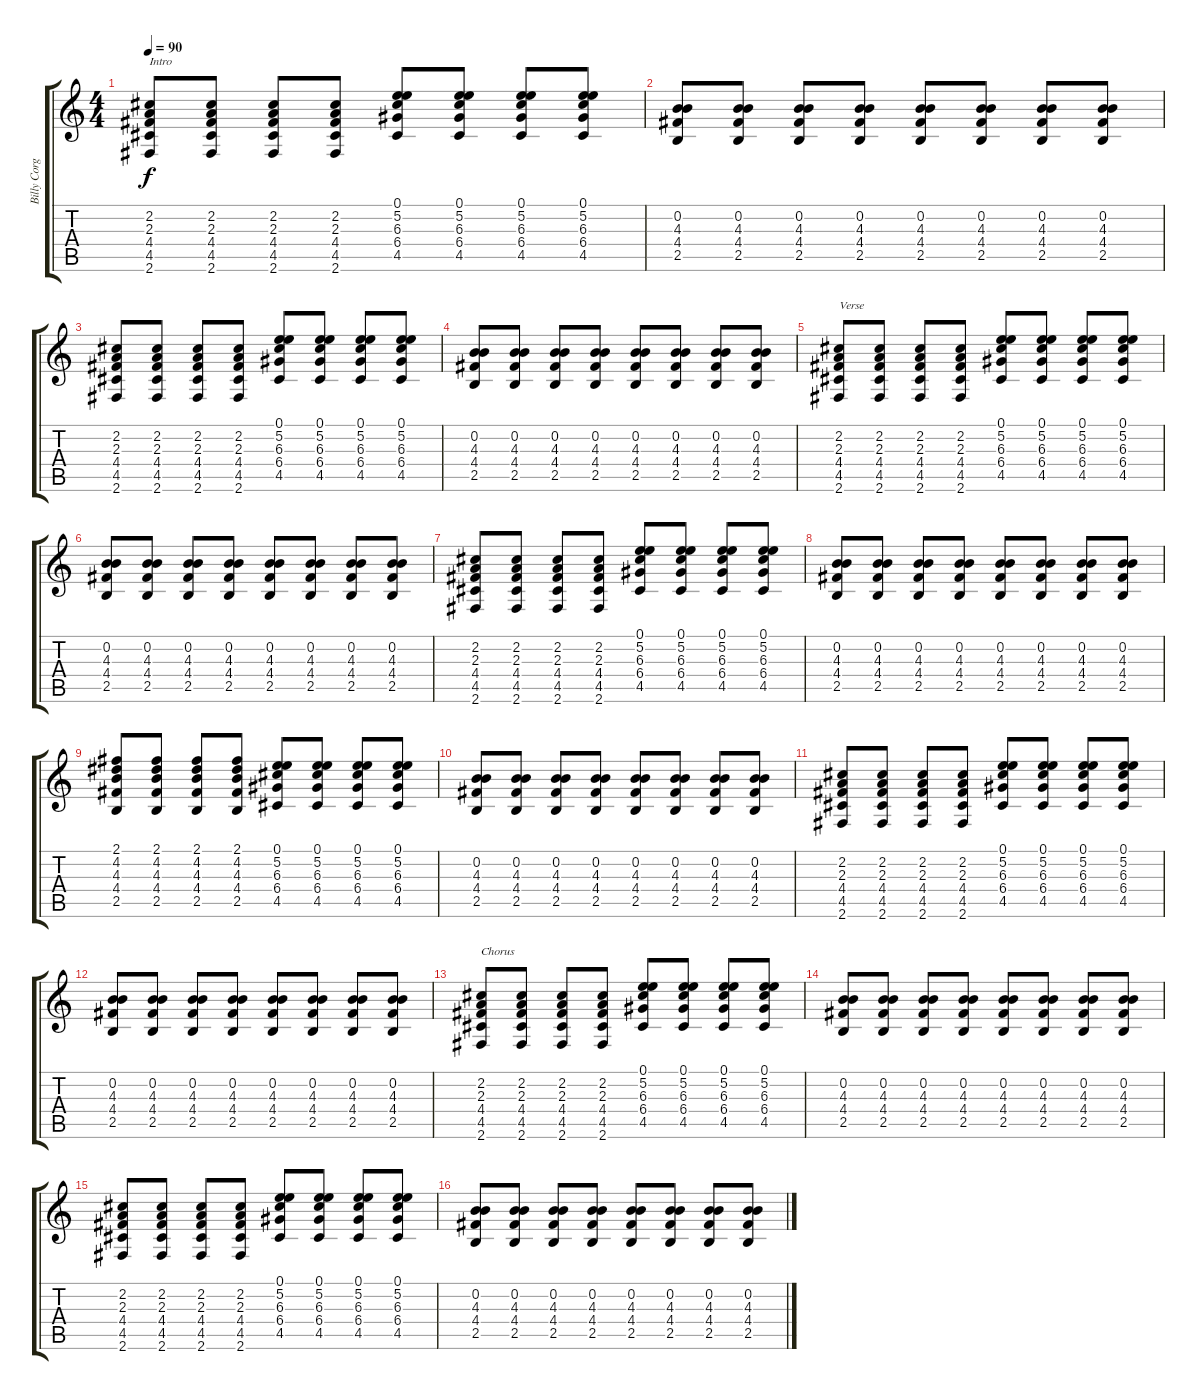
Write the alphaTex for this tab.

\track ("Billy Corgan" "Billy Corg") {instrument acousticguitarnylon}
\staff {score tabs}
\tuning (E4 B3 G3 D3 A2 E2) {hide}
\ts (4 4)
\tempo 90
\clef g2
\ks c
(2.2 2.3 4.4 4.5 2.6).8{txt "Intro" dy f instrument acousticguitarnylon} (2.2 2.3 4.4 4.5 2.6).8 (2.2 2.3 4.4 4.5 2.6).8 (2.2 2.3 4.4 4.5 2.6).8 (0.1 5.2 6.3 6.4 4.5).8 (0.1 5.2 6.3 6.4 4.5).8 (0.1 5.2 6.3 6.4 4.5).8 (0.1 5.2 6.3 6.4 4.5).8 |
(0.2 4.3 4.4 2.5).8 (0.2 4.3 4.4 2.5).8 (0.2 4.3 4.4 2.5).8 (0.2 4.3 4.4 2.5).8 (0.2 4.3 4.4 2.5).8 (0.2 4.3 4.4 2.5).8 (0.2 4.3 4.4 2.5).8 (0.2 4.3 4.4 2.5).8 |
(2.2 2.3 4.4 4.5 2.6).8 (2.2 2.3 4.4 4.5 2.6).8 (2.2 2.3 4.4 4.5 2.6).8 (2.2 2.3 4.4 4.5 2.6).8 (0.1 5.2 6.3 6.4 4.5).8 (0.1 5.2 6.3 6.4 4.5).8 (0.1 5.2 6.3 6.4 4.5).8 (0.1 5.2 6.3 6.4 4.5).8 |
(0.2 4.3 4.4 2.5).8 (0.2 4.3 4.4 2.5).8 (0.2 4.3 4.4 2.5).8 (0.2 4.3 4.4 2.5).8 (0.2 4.3 4.4 2.5).8 (0.2 4.3 4.4 2.5).8 (0.2 4.3 4.4 2.5).8 (0.2 4.3 4.4 2.5).8 |
(2.2 2.3 4.4 4.5 2.6).8{txt "Verse"} (2.2 2.3 4.4 4.5 2.6).8 (2.2 2.3 4.4 4.5 2.6).8 (2.2 2.3 4.4 4.5 2.6).8 (0.1 5.2 6.3 6.4 4.5).8 (0.1 5.2 6.3 6.4 4.5).8 (0.1 5.2 6.3 6.4 4.5).8 (0.1 5.2 6.3 6.4 4.5).8 |
(0.2 4.3 4.4 2.5).8 (0.2 4.3 4.4 2.5).8 (0.2 4.3 4.4 2.5).8 (0.2 4.3 4.4 2.5).8 (0.2 4.3 4.4 2.5).8 (0.2 4.3 4.4 2.5).8 (0.2 4.3 4.4 2.5).8 (0.2 4.3 4.4 2.5).8 |
(2.2 2.3 4.4 4.5 2.6).8 (2.2 2.3 4.4 4.5 2.6).8 (2.2 2.3 4.4 4.5 2.6).8 (2.2 2.3 4.4 4.5 2.6).8 (0.1 5.2 6.3 6.4 4.5).8 (0.1 5.2 6.3 6.4 4.5).8 (0.1 5.2 6.3 6.4 4.5).8 (0.1 5.2 6.3 6.4 4.5).8 |
(0.2 4.3 4.4 2.5).8 (0.2 4.3 4.4 2.5).8 (0.2 4.3 4.4 2.5).8 (0.2 4.3 4.4 2.5).8 (0.2 4.3 4.4 2.5).8 (0.2 4.3 4.4 2.5).8 (0.2 4.3 4.4 2.5).8 (0.2 4.3 4.4 2.5).8 |
(2.1 4.2 4.3 4.4 2.5).8 (2.1 4.2 4.3 4.4 2.5).8 (2.1 4.2 4.3 4.4 2.5).8 (2.1 4.2 4.3 4.4 2.5).8 (0.1 5.2 6.3 6.4 4.5).8 (0.1 5.2 6.3 6.4 4.5).8 (0.1 5.2 6.3 6.4 4.5).8 (0.1 5.2 6.3 6.4 4.5).8 |
(0.2 4.3 4.4 2.5).8 (0.2 4.3 4.4 2.5).8 (0.2 4.3 4.4 2.5).8 (0.2 4.3 4.4 2.5).8 (0.2 4.3 4.4 2.5).8 (0.2 4.3 4.4 2.5).8 (0.2 4.3 4.4 2.5).8 (0.2 4.3 4.4 2.5).8 |
(2.2 2.3 4.4 4.5 2.6).8 (2.2 2.3 4.4 4.5 2.6).8 (2.2 2.3 4.4 4.5 2.6).8 (2.2 2.3 4.4 4.5 2.6).8 (0.1 5.2 6.3 6.4 4.5).8 (0.1 5.2 6.3 6.4 4.5).8 (0.1 5.2 6.3 6.4 4.5).8 (0.1 5.2 6.3 6.4 4.5).8 |
(0.2 4.3 4.4 2.5).8 (0.2 4.3 4.4 2.5).8 (0.2 4.3 4.4 2.5).8 (0.2 4.3 4.4 2.5).8 (0.2 4.3 4.4 2.5).8 (0.2 4.3 4.4 2.5).8 (0.2 4.3 4.4 2.5).8 (0.2 4.3 4.4 2.5).8 |
(2.2 2.3 4.4 4.5 2.6).8{txt "Chorus"} (2.2 2.3 4.4 4.5 2.6).8 (2.2 2.3 4.4 4.5 2.6).8 (2.2 2.3 4.4 4.5 2.6).8 (0.1 5.2 6.3 6.4 4.5).8 (0.1 5.2 6.3 6.4 4.5).8 (0.1 5.2 6.3 6.4 4.5).8 (0.1 5.2 6.3 6.4 4.5).8 |
(0.2 4.3 4.4 2.5).8 (0.2 4.3 4.4 2.5).8 (0.2 4.3 4.4 2.5).8 (0.2 4.3 4.4 2.5).8 (0.2 4.3 4.4 2.5).8 (0.2 4.3 4.4 2.5).8 (0.2 4.3 4.4 2.5).8 (0.2 4.3 4.4 2.5).8 |
(2.2 2.3 4.4 4.5 2.6).8 (2.2 2.3 4.4 4.5 2.6).8 (2.2 2.3 4.4 4.5 2.6).8 (2.2 2.3 4.4 4.5 2.6).8 (0.1 5.2 6.3 6.4 4.5).8 (0.1 5.2 6.3 6.4 4.5).8 (0.1 5.2 6.3 6.4 4.5).8 (0.1 5.2 6.3 6.4 4.5).8 |
(0.2 4.3 4.4 2.5).8 (0.2 4.3 4.4 2.5).8 (0.2 4.3 4.4 2.5).8 (0.2 4.3 4.4 2.5).8 (0.2 4.3 4.4 2.5).8 (0.2 4.3 4.4 2.5).8 (0.2 4.3 4.4 2.5).8 (0.2 4.3 4.4 2.5).8
